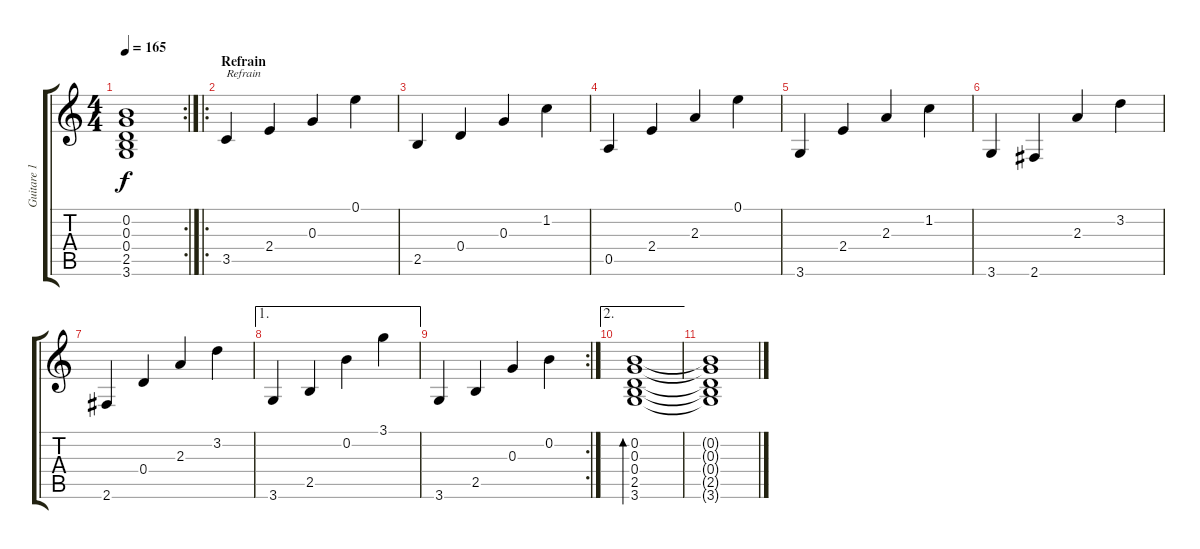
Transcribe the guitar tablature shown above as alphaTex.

\track ("Guitare 1" "Guitare 1") {instrument electricguitarclean}
\staff {score tabs}
\tuning (E4 B3 G3 D3 A2 E2) {hide}
\rc 2
\ts (4 4)
\tempo 165
\clef g2
\ks c
(0.2{t} 0.3{t} 0.4{t} 2.5{t} 3.6{t}).1{dy f} |
\ro
\section ("" "Refrain")
3.5.4{txt "Refrain"} 2.4.4 0.3.4 0.1.4 |
2.5.4 0.4.4 0.3.4 1.2.4 |
0.5.4 2.4.4 2.3.4 0.1.4 |
3.6.4 2.4.4 2.3.4 1.2.4 |
3.6.4 2.6.4 2.3.4 3.2.4 |
2.6.4 0.4.4 2.3.4 3.2.4 |
\ae 1
3.6.4 2.5.4 0.2.4 3.1.4 |
\rc 2
3.6.4 2.5.4 0.3.4 0.2.4 |
\ae 2
(0.2 0.3 0.4 2.5 3.6).1{bd 480} |
(0.2{t} 0.3{t} 0.4{t} 2.5{t} 3.6{t}).1
